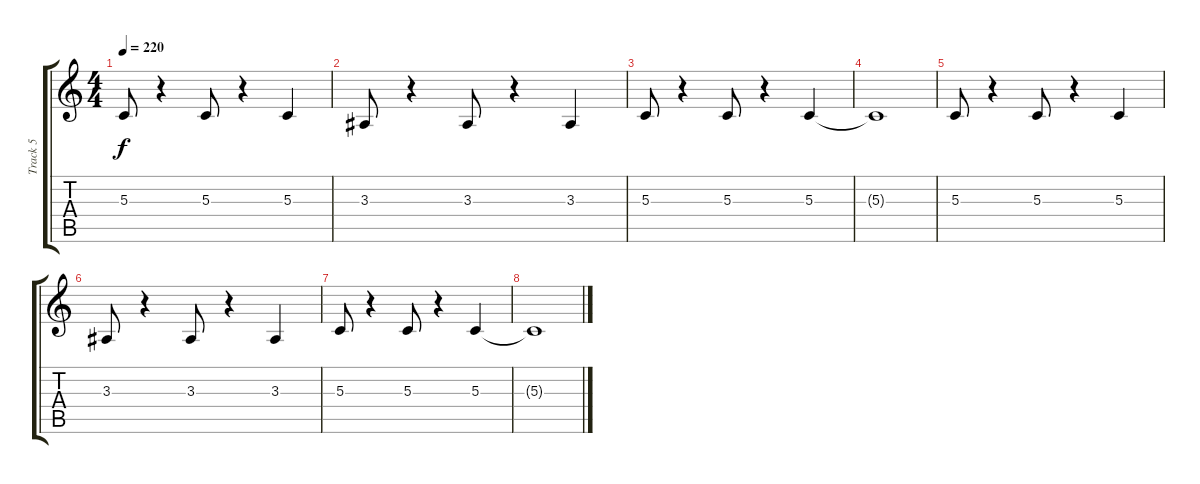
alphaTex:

\track ("Track 5" "Track 5") {instrument trumpet}
\staff {score tabs}
\tuning (E4 B3 G3 D3 A2 E2) {hide}
\ts (4 4)
\tempo 220
\clef g2
\ks c
5.3.8{dy f volume 6} r.4 5.3.8 r.4 5.3.4 |
3.3.8{volume 4} r.4 3.3.8 r.4 3.3.4 |
5.3.8{volume 2} r.4 5.3.8 r.4 5.3.4 |
5.3{t}.1{volume 2} |
5.3.8{volume 2} r.4 5.3.8 r.4 5.3.4 |
3.3.8{volume 2} r.4 3.3.8 r.4 3.3.4 |
5.3.8{volume 1} r.4 5.3.8 r.4 5.3.4 |
5.3{t}.1{volume 0}
